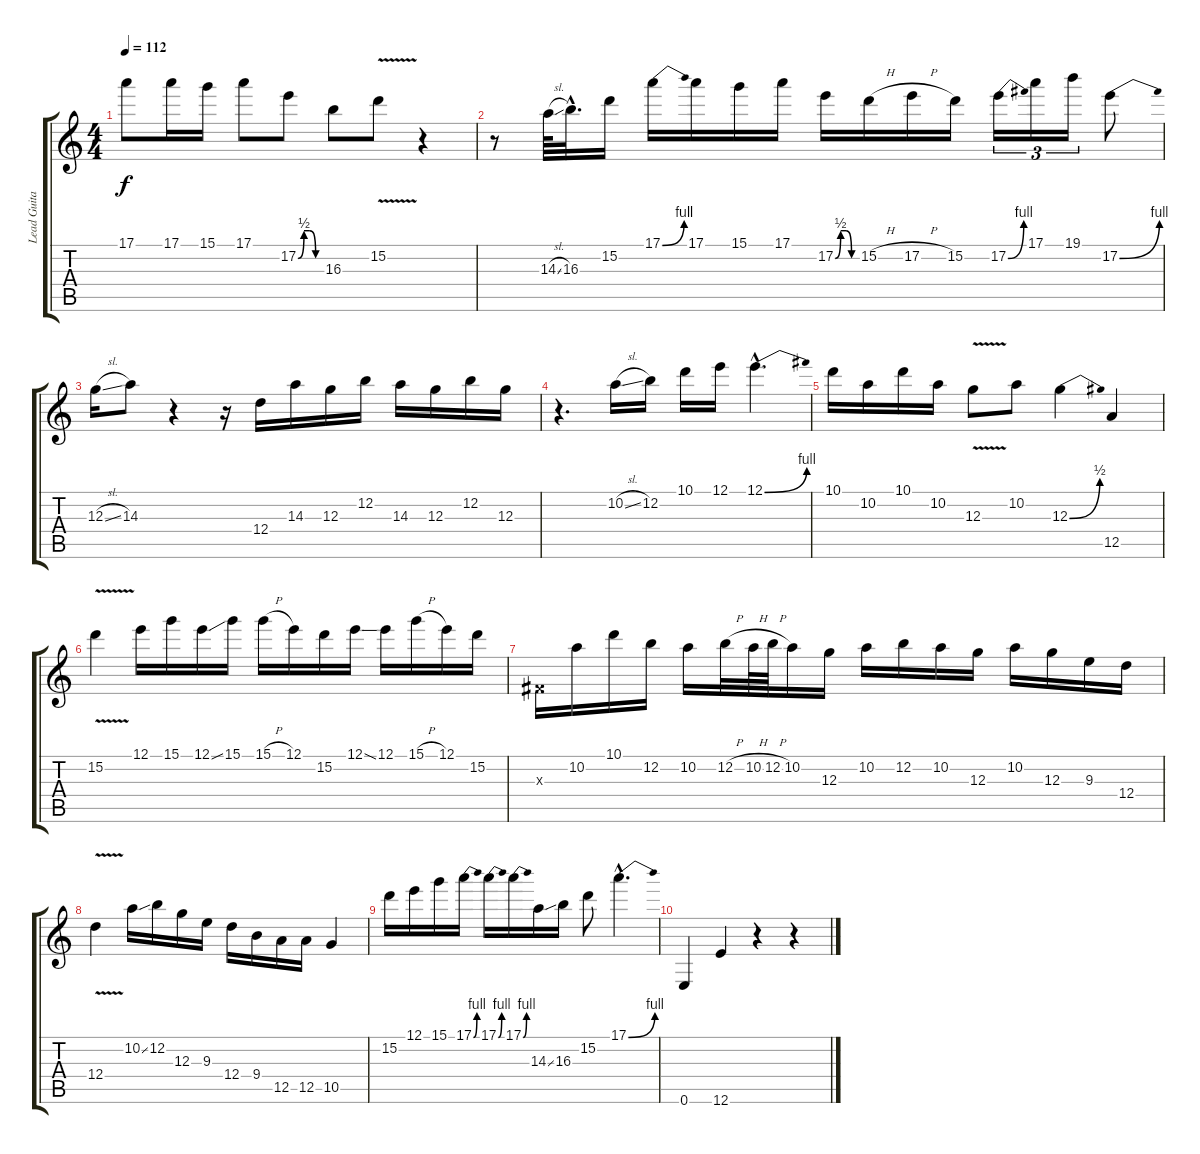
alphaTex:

\track ("Lead Guitar" "Lead Guita") {instrument overdrivenguitar}
\staff {score tabs}
\tuning (E4 B3 G3 D3 A2 E2) {hide}
\ts (4 4)
\tempo 112
\clef g2
\ks c
17.1{t}.8{dy f} 17.1.16 15.1.16 17.1.8 17.2{be (custom 0 0 15 2 30 2 45 0 60 0)}.8 16.3.8 15.2{v}.8 r.4 |
r.8 14.3{sl}.64 16.3{hac}.32{d} 15.2.16 17.1{be (bend 0 0 60 4)}.16 17.1.16 15.1.16 17.1.16 17.2{be (custom 0 0 15 2 30 2 45 0 60 0)}.16 15.2{h}.16 17.2{h}.16 15.2.16 17.2{be (bend 0 0 60 4)}.16{tu (3 2)} 17.1.16{tu (3 2)} 19.1.16{tu (3 2)} 17.2{be (bend 0 0 60 4)}.8 |
12.3{sl}.16 14.3.8 r.4 r.16 12.4.16 14.3.16 12.3.16 12.2.16 14.3.16 12.3.16 12.2.16 12.3.16 |
r.4{d} 10.2{sl}.16 12.2.16 10.1.16 12.1.16 12.1{be (bend 0 0 60 4) hac}.4{d} |
10.1.16 10.2.16 10.1.16 10.2.16 12.3{v}.8 10.2.8 12.3{be (bend 0 0 60 2)}.4 12.5.4 |
15.2{v}.4 12.1.16 15.1.16 12.1{ss}.16 15.1.16 15.1{h}.16 12.1.16 15.2.16 12.1{ss}.16 12.1.16 15.1{h}.16 12.1.16 15.2.16 |
-1.3{x}.16 10.2.16 10.1.16 12.2.16 10.2.16 12.2{h}.32 10.2{h}.64 12.2{h}.64 10.2.16 12.3.16 10.2.16 12.2.16 10.2.16 12.3.16 10.2.16 12.3.16 9.3.16 12.4.16 |
12.4{v}.4 10.2{ss}.16 12.2.16 12.3.16 9.3.16 12.4.16 9.4.16 12.5.16 12.5.16 10.5.4 |
15.2.16 12.1.16 15.1.16 17.1{be (bend 0 0 60 4)}.16 17.1{be (bend 0 0 60 4)}.16 17.1{be (bend 0 0 60 4)}.16 14.3{ss}.16 16.3.16 15.2.8 17.1{be (bend 0 0 60 4) hac}.4{d} |
0.6.4 12.6.4 r.4 r.4
